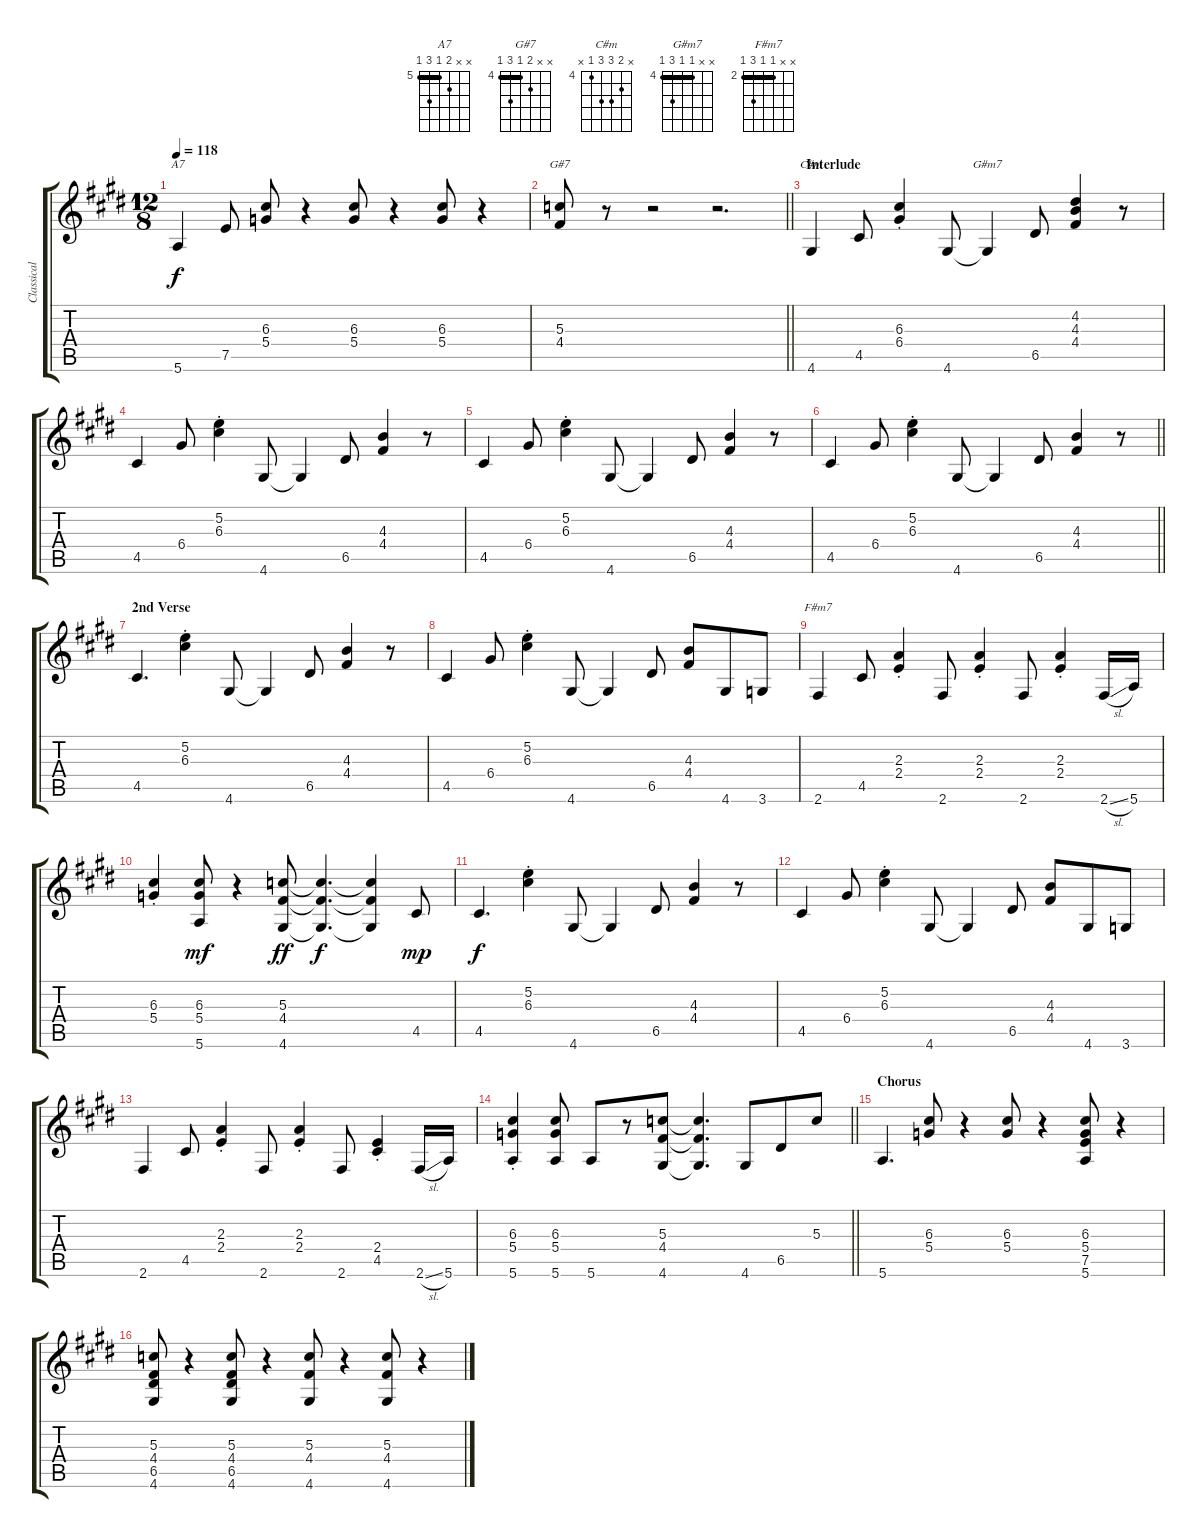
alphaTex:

\track ("Classical Guitar" "Classical ") {instrument acousticguitarnylon}
\staff {score tabs}
\tuning (E4 B3 G3 D3 A2 E2) {hide}
\chord ("A7" x x 6 5 7 5) {firstfret 5 barre 5}
\chord ("G#7" x x 5 4 6 4) {firstfret 4 barre 4}
\chord ("C#m" x 5 6 6 4 x) {firstfret 4 barre 4}
\chord ("G#m7" x x 4 4 6 4) {firstfret 4 barre 4}
\chord ("F#m7" x x 2 2 4 2) {firstfret 2 barre 2}
\ts (12 8)
\tempo 118
\clef g2
\ks c#minor
5.6.4{ch "A7" dy f} 7.5.8 (6.3 5.4).8 r.4 (6.3 5.4).8 r.4 (6.3 5.4).8 r.4 |
\barLineRight lightlight
(5.3 4.4).8{ch "G#7"} r.8 r.2 r.2{d} |
\section ("" "Interlude")
4.6.4{ch "C#m"} 4.5.8 (6.3{st} 6.4{st}).4 4.6.8 4.6{t}.4{ch "G#m7"} 6.5.8 (4.2 4.3 4.4).4 r.8 |
4.5.4 6.4.8 (5.2{st} 6.3{st}).4 4.6.8 4.6{t}.4 6.5.8 (4.3 4.4).4 r.8 |
4.5.4 6.4.8 (5.2{st} 6.3{st}).4 4.6.8 4.6{t}.4 6.5.8 (4.3 4.4).4 r.8 |
\barLineRight lightlight
4.5.4 6.4.8 (5.2{st} 6.3{st}).4 4.6.8 4.6{t}.4 6.5.8 (4.3 4.4).4 r.8 |
\section ("" "2nd Verse")
4.5.4{d} (5.2{st} 6.3{st}).4 4.6.8 4.6{t}.4 6.5.8 (4.3 4.4).4 r.8 |
4.5.4 6.4.8 (5.2{st} 6.3{st}).4 4.6.8 4.6{t}.4 6.5.8 (4.3 4.4).8 4.6.8 3.6.8 |
2.6.4{ch "F#m7"} 4.5.8 (2.3{st} 2.4{st}).4 2.6.8 (2.3{st} 2.4{st}).4 2.6.8 (2.3{st} 2.4{st}).4 2.6{sl}.16 5.6.16 |
(6.3{st} 5.4{st}).4 (6.3 5.4 5.6).8{dy mf} r.4 (5.3 4.4 4.6).8{dy ff} (5.3{t} 4.4{t} 4.6{t}).4{d dy f} (5.3{t} 4.4{t} 4.6{t}).4 4.5.8{dy mp} |
4.5.4{d dy f} (5.2{st} 6.3{st}).4 4.6.8 4.6{t}.4 6.5.8 (4.3 4.4).4 r.8 |
4.5.4 6.4.8 (5.2{st} 6.3{st}).4 4.6.8 4.6{t}.4 6.5.8 (4.3 4.4).8 4.6.8 3.6.8 |
2.6.4 4.5.8 (2.3{st} 2.4{st}).4 2.6.8 (2.3{st} 2.4{st}).4 2.6.8 (2.4{st} 4.5{st}).4 2.6{sl}.16 5.6.16 |
\barLineRight lightlight
(6.3{st} 5.4{st} 5.6{st}).4 (6.3 5.4 5.6).8 5.6.8 r.8 (5.3 4.4 4.6).8 (5.3{t} 4.4{t} 4.6{t}).4{d} 4.6.8 6.5.8 5.3.8 |
\section ("" "Chorus")
5.6.4{d} (6.3 5.4).8 r.4 (6.3 5.4).8 r.4 (6.3 5.4 7.5 5.6).8 r.4 |
(5.3 4.4 6.5 4.6).8 r.4 (5.3 4.4 6.5 4.6).8 r.4 (5.3 4.4 4.6).8 r.4 (5.3 4.4 4.6).8 r.4
